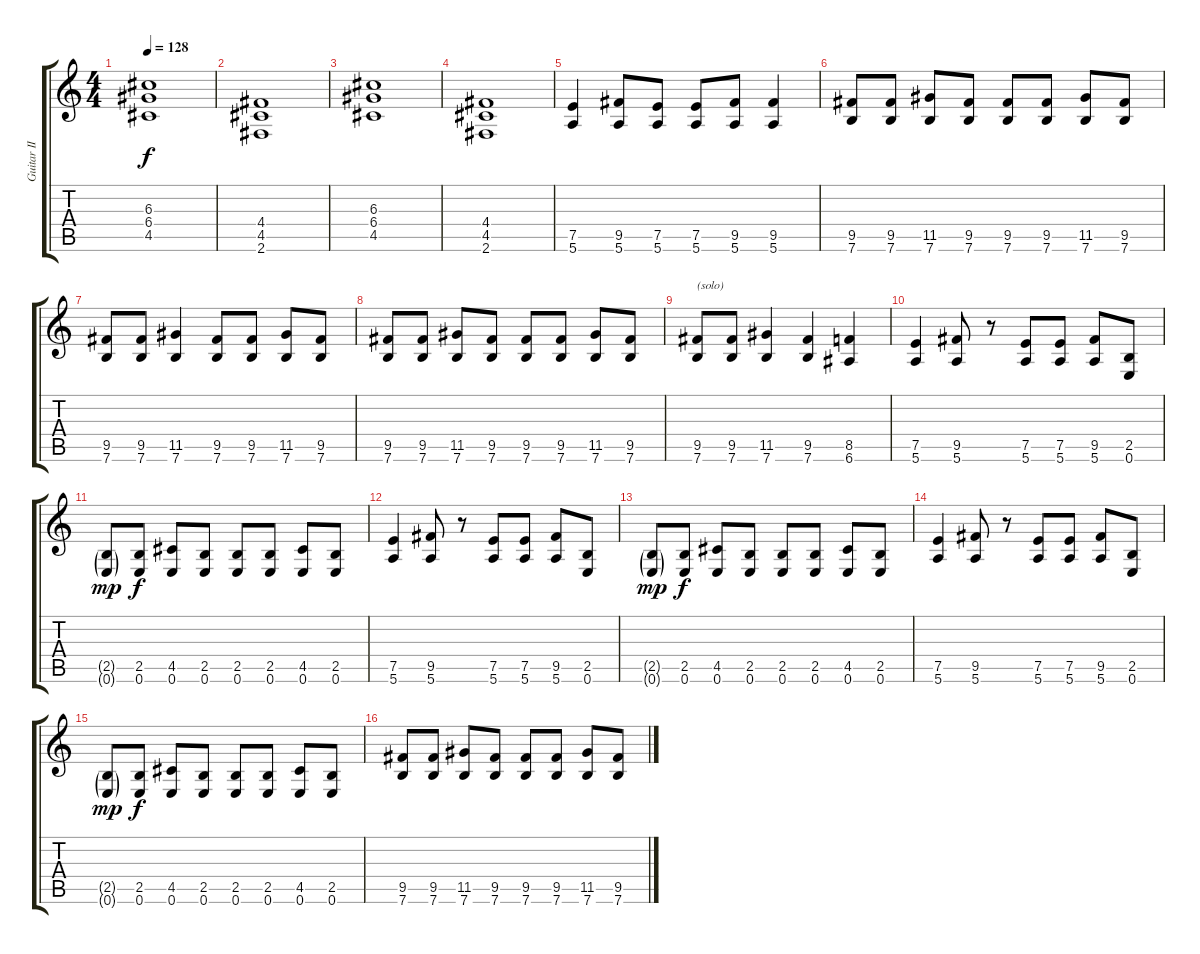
\track ("Guitar II" "Guitar II") {instrument distortionguitar}
\staff {score tabs}
\tuning (E4 B3 G3 D3 A2 E2) {hide}
\ts (4 4)
\tempo 128
\clef g2
\ks c
(6.3 6.4 4.5).1{dy f} |
(4.4 4.5 2.6).1 |
(6.3 6.4 4.5).1 |
(4.4 4.5 2.6).1 |
(7.5 5.6).4 (9.5 5.6).8 (7.5 5.6).8 (7.5 5.6).8 (9.5 5.6).8 (9.5 5.6).4 |
(9.5 7.6).8 (9.5 7.6).8 (11.5 7.6).8 (9.5 7.6).8 (9.5 7.6).8 (9.5 7.6).8 (11.5 7.6).8 (9.5 7.6).8 |
(9.5 7.6).8 (9.5 7.6).8 (11.5 7.6).4 (9.5 7.6).8 (9.5 7.6).8 (11.5 7.6).8 (9.5 7.6).8 |
(9.5 7.6).8 (9.5 7.6).8 (11.5 7.6).8 (9.5 7.6).8 (9.5 7.6).8 (9.5 7.6).8 (11.5 7.6).8 (9.5 7.6).8 |
(9.5 7.6).8{txt "(solo)"} (9.5 7.6).8 (11.5 7.6).4 (9.5 7.6).4 (8.5 6.6).4 |
(7.5 5.6).4 (9.5 5.6).8 r.8 (7.5 5.6).8 (7.5 5.6).8 (9.5 5.6).8 (2.5 0.6).8 |
(2.5{g} 0.6{g}).8{dy mp} (2.5 0.6).8{dy f} (4.5 0.6).8 (2.5 0.6).8 (2.5 0.6).8 (2.5 0.6).8 (4.5 0.6).8 (2.5 0.6).8 |
(7.5 5.6).4 (9.5 5.6).8 r.8 (7.5 5.6).8 (7.5 5.6).8 (9.5 5.6).8 (2.5 0.6).8 |
(2.5{g} 0.6{g}).8{dy mp} (2.5 0.6).8{dy f} (4.5 0.6).8 (2.5 0.6).8 (2.5 0.6).8 (2.5 0.6).8 (4.5 0.6).8 (2.5 0.6).8 |
(7.5 5.6).4 (9.5 5.6).8 r.8 (7.5 5.6).8 (7.5 5.6).8 (9.5 5.6).8 (2.5 0.6).8 |
(2.5{g} 0.6{g}).8{dy mp} (2.5 0.6).8{dy f} (4.5 0.6).8 (2.5 0.6).8 (2.5 0.6).8 (2.5 0.6).8 (4.5 0.6).8 (2.5 0.6).8 |
(9.5 7.6).8 (9.5 7.6).8 (11.5 7.6).8 (9.5 7.6).8 (9.5 7.6).8 (9.5 7.6).8 (11.5 7.6).8 (9.5 7.6).8
